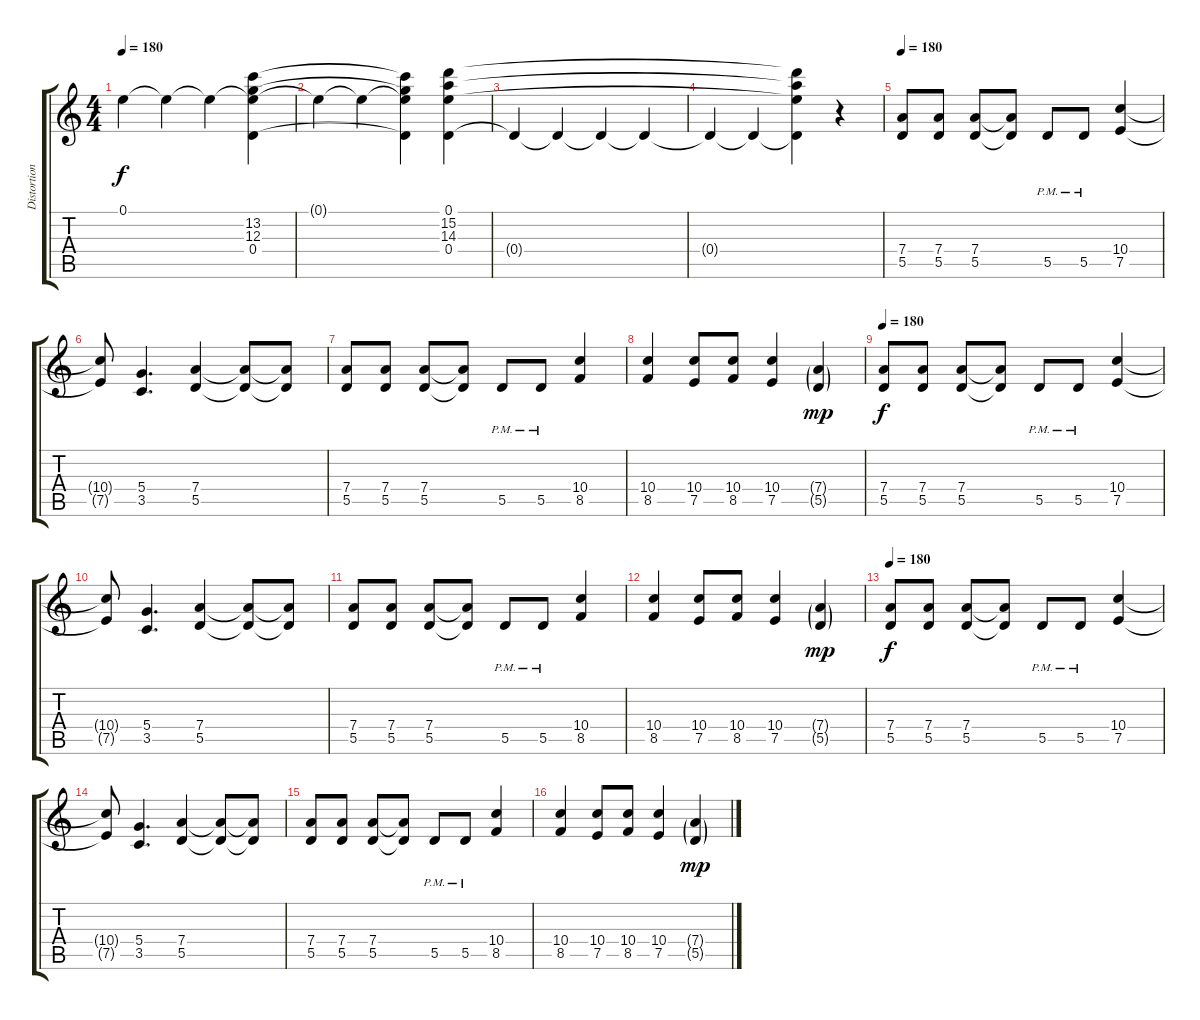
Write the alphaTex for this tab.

\track ("Distortion 2" "Distortion") {instrument distortionguitar}
\staff {score tabs}
\tuning (E4 B3 G3 D3 A2 E2) {hide}
\ts (4 4)
\tempo 180
\clef g2
\ks c
0.1{t}.4{dy f} 0.1{t}.4 0.1{t}.4 (0.1{t} 13.2{t} 12.3{t} 0.4{t}).4 |
0.1{t}.4 0.1{t}.4 (0.1{t} 13.2{t} 12.3{t} 0.4{t}).4 (0.1 15.2 14.3 0.4).4 |
0.4{t}.4 0.4{t}.4 0.4{t}.4 0.4{t}.4 |
0.4{t}.4 0.4{t}.4 (0.1{t} 15.2{t} 14.3{t} 0.4{t}).4 r.4 |
\tempo 180
(7.4 5.5).8 (7.4 5.5).8 (7.4 5.5).8 (7.4{t} 5.5{t}).8 5.5{pm}.8 5.5{pm}.8 (10.4 7.5).4 |
(10.4{t} 7.5{t}).8 (5.4 3.5).4{d} (7.4 5.5).4 (7.4{t} 5.5{t}).8 (7.4{t} 5.5{t}).8 |
(7.4 5.5).8 (7.4 5.5).8 (7.4 5.5).8 (7.4{t} 5.5{t}).8 5.5{pm}.8 5.5{pm}.8 (10.4 8.5).4 |
(10.4 8.5).4 (10.4 7.5).8 (10.4 8.5).8 (10.4 7.5).4 (7.4{g} 5.5{g}).4{dy mp} |
\tempo 180
(7.4 5.5).8{dy f} (7.4 5.5).8 (7.4 5.5).8 (7.4{t} 5.5{t}).8 5.5{pm}.8 5.5{pm}.8 (10.4 7.5).4 |
(10.4{t} 7.5{t}).8 (5.4 3.5).4{d} (7.4 5.5).4 (7.4{t} 5.5{t}).8 (7.4{t} 5.5{t}).8 |
(7.4 5.5).8 (7.4 5.5).8 (7.4 5.5).8 (7.4{t} 5.5{t}).8 5.5{pm}.8 5.5{pm}.8 (10.4 8.5).4 |
(10.4 8.5).4 (10.4 7.5).8 (10.4 8.5).8 (10.4 7.5).4 (7.4{g} 5.5{g}).4{dy mp} |
\tempo 180
(7.4 5.5).8{dy f} (7.4 5.5).8 (7.4 5.5).8 (7.4{t} 5.5{t}).8 5.5{pm}.8 5.5{pm}.8 (10.4 7.5).4 |
(10.4{t} 7.5{t}).8 (5.4 3.5).4{d} (7.4 5.5).4 (7.4{t} 5.5{t}).8 (7.4{t} 5.5{t}).8 |
(7.4 5.5).8 (7.4 5.5).8 (7.4 5.5).8 (7.4{t} 5.5{t}).8 5.5{pm}.8 5.5{pm}.8 (10.4 8.5).4 |
(10.4 8.5).4 (10.4 7.5).8 (10.4 8.5).8 (10.4 7.5).4 (7.4{g} 5.5{g}).4{dy mp}
